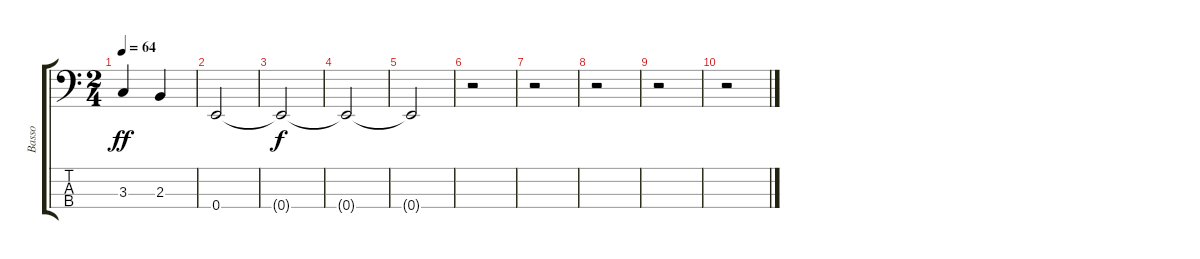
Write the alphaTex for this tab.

\track ("Basso" "Basso") {instrument electricbassfinger}
\staff {score tabs}
\tuning (G2 D2 A1 E1) {hide}
\ts (2 4)
\tempo 64
\clef f4
\ks c
3.3.4{dy ff} 2.3.4 |
0.4.2 |
0.4{t}.2{dy f} |
0.4{t}.2 |
0.4{t}.2 |
r.2 |
r.2 |
r.2 |
r.2 |
r.2
